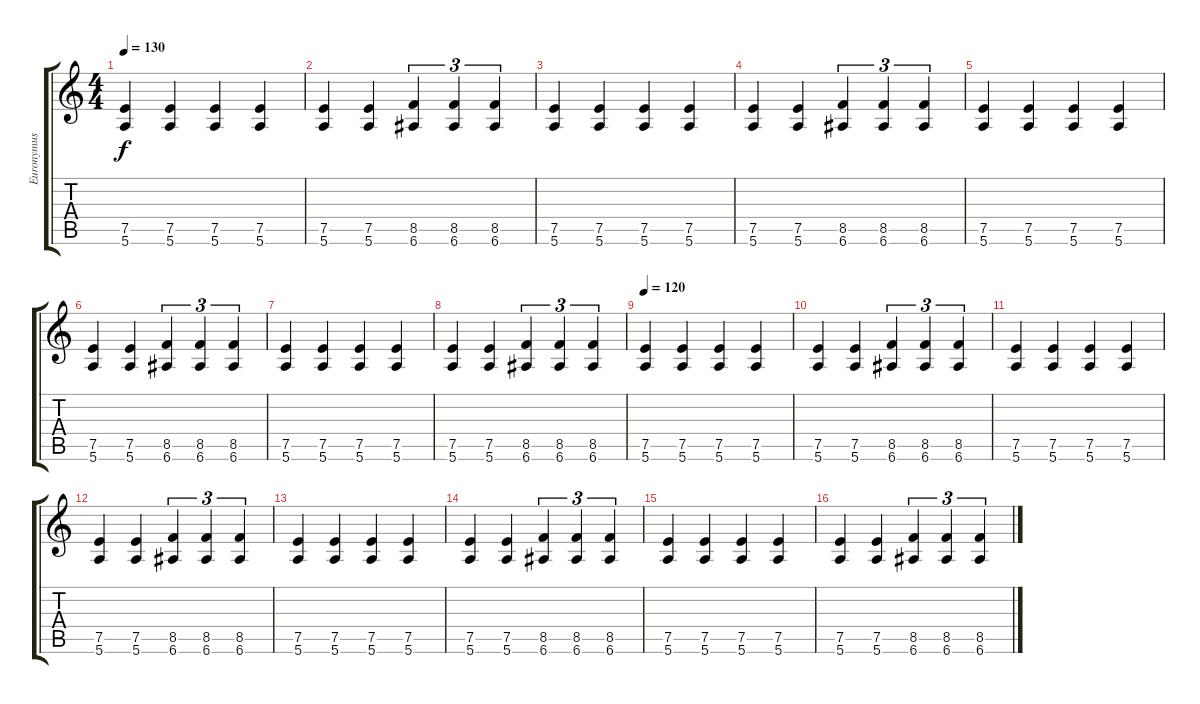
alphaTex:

\track ("Euronymus (Guitar 2)" "Euronymus ") {instrument overdrivenguitar}
\staff {score tabs}
\tuning (E4 B3 G3 D3 A2 E2) {hide}
\ts (4 4)
\tempo 130
\clef g2
\ks c
(7.5 5.6).4{dy f} (7.5 5.6).4 (7.5 5.6).4 (7.5 5.6).4 |
(7.5 5.6).4 (7.5 5.6).4 (8.5 6.6).4{tu (3 2)} (8.5 6.6).4{tu (3 2)} (8.5 6.6).4{tu (3 2)} |
(7.5 5.6).4 (7.5 5.6).4 (7.5 5.6).4 (7.5 5.6).4 |
(7.5 5.6).4 (7.5 5.6).4 (8.5 6.6).4{tu (3 2)} (8.5 6.6).4{tu (3 2)} (8.5 6.6).4{tu (3 2)} |
(7.5 5.6).4 (7.5 5.6).4 (7.5 5.6).4 (7.5 5.6).4 |
(7.5 5.6).4 (7.5 5.6).4 (8.5 6.6).4{tu (3 2)} (8.5 6.6).4{tu (3 2)} (8.5 6.6).4{tu (3 2)} |
(7.5 5.6).4 (7.5 5.6).4 (7.5 5.6).4 (7.5 5.6).4 |
(7.5 5.6).4 (7.5 5.6).4 (8.5 6.6).4{tu (3 2)} (8.5 6.6).4{tu (3 2)} (8.5 6.6).4{tu (3 2)} |
\tempo 120
(7.5 5.6).4 (7.5 5.6).4 (7.5 5.6).4 (7.5 5.6).4 |
(7.5 5.6).4 (7.5 5.6).4 (8.5 6.6).4{tu (3 2)} (8.5 6.6).4{tu (3 2)} (8.5 6.6).4{tu (3 2)} |
(7.5 5.6).4 (7.5 5.6).4 (7.5 5.6).4 (7.5 5.6).4 |
(7.5 5.6).4 (7.5 5.6).4 (8.5 6.6).4{tu (3 2)} (8.5 6.6).4{tu (3 2)} (8.5 6.6).4{tu (3 2)} |
(7.5 5.6).4 (7.5 5.6).4 (7.5 5.6).4 (7.5 5.6).4 |
(7.5 5.6).4 (7.5 5.6).4 (8.5 6.6).4{tu (3 2)} (8.5 6.6).4{tu (3 2)} (8.5 6.6).4{tu (3 2)} |
(7.5 5.6).4 (7.5 5.6).4 (7.5 5.6).4 (7.5 5.6).4 |
(7.5 5.6).4 (7.5 5.6).4 (8.5 6.6).4{tu (3 2)} (8.5 6.6).4{tu (3 2)} (8.5 6.6).4{tu (3 2)}
